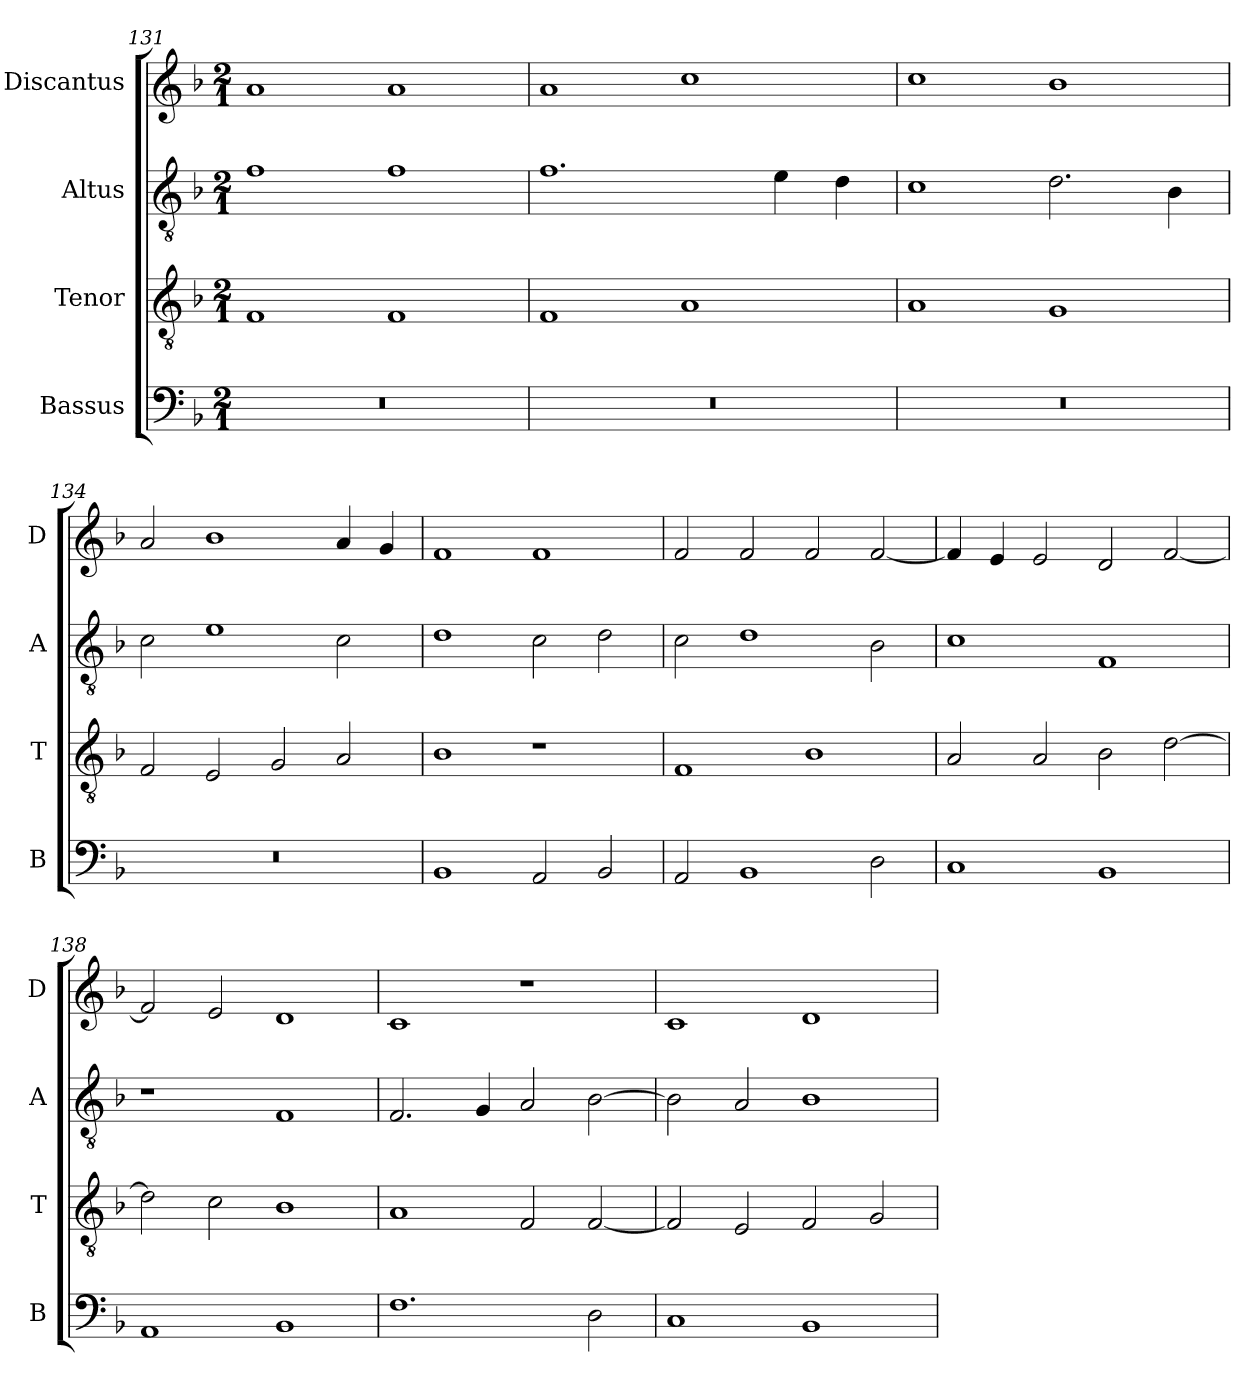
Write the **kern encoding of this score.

**kern	**kern	**kern	**kern
*part4	*part3	*part2	*part1
*staff4	*staff3	*staff2	*staff1
*I"Bassus	*I"Tenor	*I"Altus	*I"Discantus
*I'B	*I'T	*I'A	*I'D
*clefF4	*clefGv2	*clefGv2	*clefG2
*k[b-]	*k[b-]	*k[b-]	*k[b-]
*M2/1	*M2/1	*M2/1	*M2/1
=131	=131	=131	=131
0r	1F	1f	1a
.	1F	1f	1a
=132	=132	=132	=132
0r	1F	1.f	1a
.	1A	.	1cc
.	.	4e\	.
.	.	4d\	.
=133	=133	=133	=133
0r	1A	1c	1cc
.	1G	2.d\	1b-
.	.	4B-\	.
=134	=134	=134	=134
0r	2F/	2c\	2a/
.	2E/	1e	1b-
.	2G/	.	.
.	2A/	2c\	4a/
.	.	.	4g/
=135	=135	=135	=135
1BB-	1B-	1d	1f
2AA/	1r	2c\	1f
2BB-/	.	2d\	.
=136	=136	=136	=136
2AA/	1F	2c\	2f/
1BB-	.	1d	2f/
.	1B-	.	2f/
2D\	.	2B-\	[2f/
=137	=137	=137	=137
1C	2A/	1c	4f/]
.	.	.	4e/
.	2A/	.	2e/
1BB-	2B-\	1F	2d/
.	[2d\	.	[2f/
=138	=138	=138	=138
1AA	2d\]	1r	2f/]
.	2c\	.	2e/
1BB-	1B-	1F	1d
=139	=139	=139	=139
1.F	1A	2.F/	1c
.	.	4G/	.
.	2F/	2A/	1r
2D\	[2F/	[2B-\	.
=140	=140	=140	=140
1C	2F/]	2B-\]	1c
.	2E/	2A/	.
1BB-	2F/	1B-	1d
.	2G/	.	.
=	=	=	=
*-	*-	*-	*-
